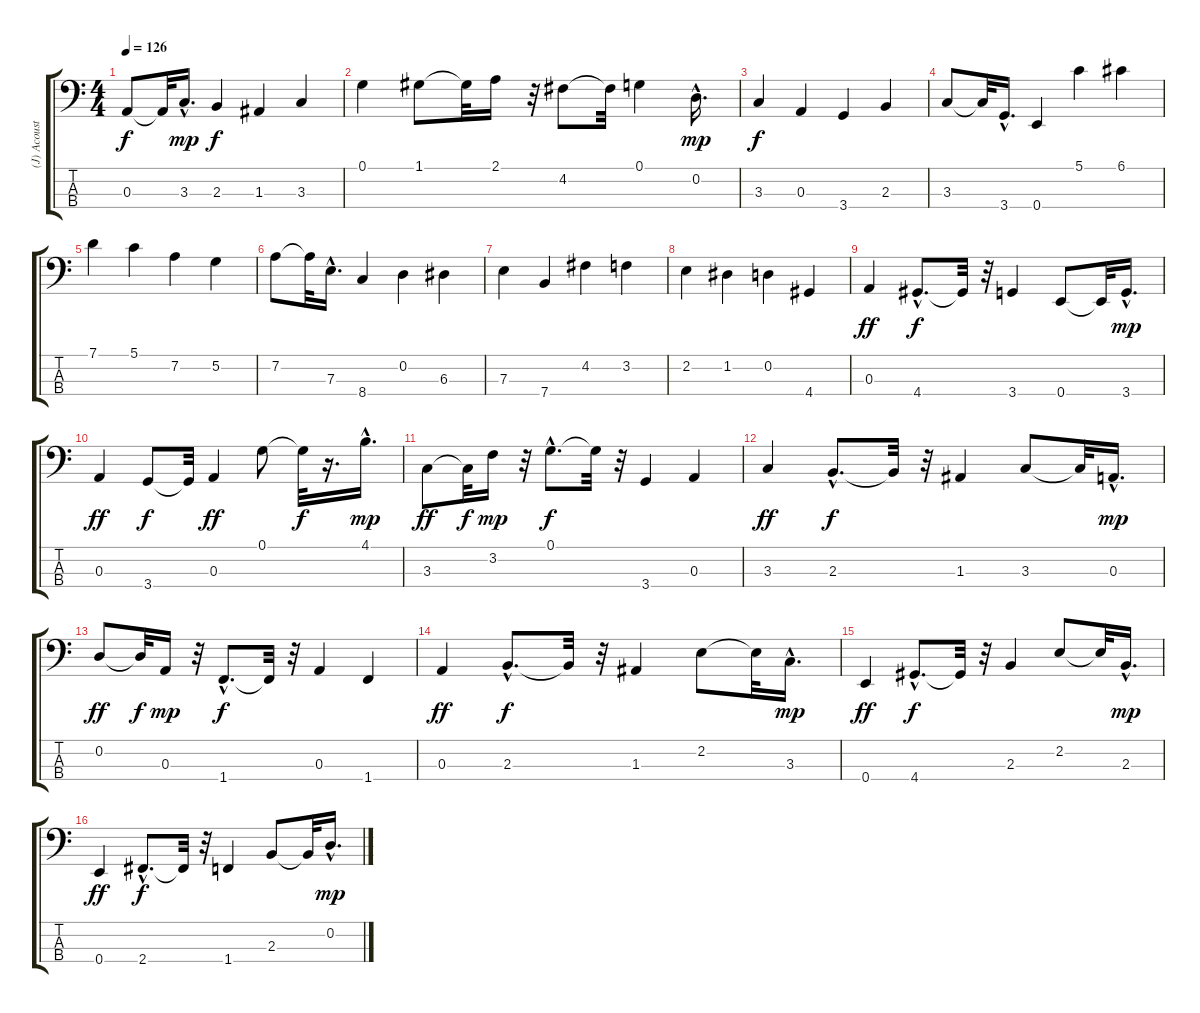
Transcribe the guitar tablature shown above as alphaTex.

\track ("(J) Acoustic Bass" "(J) Acoust") {instrument acousticbass}
\staff {score tabs}
\tuning (G2 D2 A1 E1) {hide}
\ts (4 4)
\tempo 126
\clef f4
\ks c
0.3.8{dy f} 0.3{t}.32 3.3{hac}.16{d dy mp} 2.3.4{dy f} 1.3.4 3.3.4 |
0.1.4 1.1.8 1.1{t}.32 2.1.16 r.32 4.2.8 4.2{t}.32 0.1.4 0.2{hac}.16{d dy mp} |
3.3.4{dy f} 0.3.4 3.4.4 2.3.4 |
3.3.8 3.3{t}.32 3.4{hac}.16{d} 0.4.4 5.1.4 6.1.4 |
7.1.4 5.1.4 7.2.4 5.2.4 |
7.2.8 7.2{t}.32 7.3{hac}.16{d} 8.4.4 0.2.4 6.3.4 |
7.3.4 7.4.4 4.2.4 3.2.4 |
2.2.4 1.2.4 0.2.4 4.4.4 |
0.3.4{dy ff} 4.4{hac}.8{d dy f} 4.4{t}.32 r.32 3.4.4 0.4.8 0.4{t}.32 3.4{hac}.16{d dy mp} |
0.3.4{dy ff} 3.4.8{dy f} 3.4{t}.32 0.3.4{dy ff} 0.1.8 0.1{t}.32{dy f} r.16{d} 4.1{hac}.16{d dy mp} |
3.3.8{dy ff} 3.3{t}.32{dy f} 3.2.16{dy mp} r.32 0.1{hac}.8{d dy f} 0.1{t}.32 r.32 3.4.4 0.3.4 |
3.3.4{dy ff} 2.3{hac}.8{d dy f} 2.3{t}.32 r.32 1.3.4 3.3.8 3.3{t}.32 0.3{hac}.16{d dy mp} |
0.2.8{dy ff} 0.2{t}.32{dy f} 0.3.16{dy mp} r.32 1.4{hac}.8{d dy f} 1.4{t}.32 r.32 0.3.4 1.4.4 |
0.3.4{dy ff} 2.3{hac}.8{d dy f} 2.3{t}.32 r.32 1.3.4 2.2.8 2.2{t}.32 3.3{hac}.16{d dy mp} |
0.4.4{dy ff} 4.4{hac}.8{d dy f} 4.4{t}.32 r.32 2.3.4 2.2.8 2.2{t}.32 2.3{hac}.16{d dy mp} |
0.4.4{dy ff} 2.4{hac}.8{d dy f} 2.4{t}.32 r.32 1.4.4 2.3.8 2.3{t}.32 0.2{hac}.16{d dy mp}
